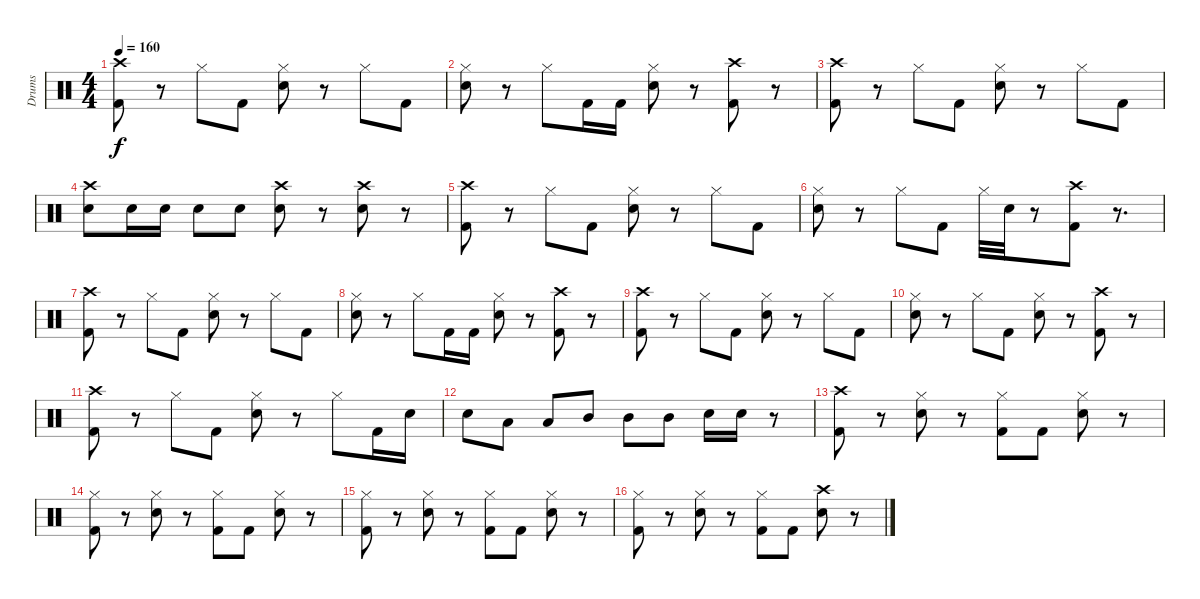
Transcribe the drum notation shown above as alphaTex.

\track ("Drums" "Drums") {instrument percussion}
\staff {score}
\articulation defaults
\ts (4 4)
\tempo 160
\clef neutral
\ks c
("Kick (hit) 2" "Crash high (hit)").8{dy f} r.8 "Hi-Hat (closed)".8 "Kick (hit) 2".8 ("Snare (hit) 2" "Hi-Hat (closed)").8 r.8 "Hi-Hat (closed)".8 "Kick (hit) 2".8 |
("Snare (hit) 2" "Hi-Hat (closed)").8 r.8 "Hi-Hat (closed)".8 "Kick (hit) 2".16 "Kick (hit) 2".16 ("Snare (hit) 2" "Hi-Hat (closed)").8 r.8 ("Crash high (hit)" "Kick (hit) 2").8 r.8 |
("Kick (hit) 2" "Crash high (hit)").8 r.8 "Hi-Hat (closed)".8 "Kick (hit) 2".8 ("Snare (hit) 2" "Hi-Hat (closed)").8 r.8 "Hi-Hat (closed)".8 "Kick (hit) 2".8 |
("Snare (hit) 2" "Crash high (hit)").8 "Snare (hit) 2".16 "Snare (hit) 2".16 "Snare (hit) 2".8 "Snare (hit) 2".8 ("Crash high (hit)" "Snare (hit) 2").8 r.8 ("Crash high (hit)" "Snare (hit) 2").8 r.8 |
("Kick (hit) 2" "Crash high (hit)").8 r.8 "Hi-Hat (closed)".8 "Kick (hit) 2".8 ("Snare (hit) 2" "Hi-Hat (closed)").8 r.8 "Hi-Hat (closed)".8 "Kick (hit) 2".8 |
("Hi-Hat (closed)" "Snare (hit) 2").8 r.8 "Hi-Hat (closed)".8 "Kick (hit) 2".8 "Hi-Hat (closed)".32 "Snare (hit) 2".32 r.8 ("Crash high (hit)" "Kick (hit) 2").8 r.8{d} |
("Kick (hit) 2" "Crash high (hit)").8 r.8 "Hi-Hat (closed)".8 "Kick (hit) 2".8 ("Snare (hit) 2" "Hi-Hat (closed)").8 r.8 "Hi-Hat (closed)".8 "Kick (hit) 2".8 |
("Snare (hit) 2" "Hi-Hat (closed)").8 r.8 "Hi-Hat (closed)".8 "Kick (hit) 2".16 "Kick (hit) 2".16 ("Snare (hit) 2" "Hi-Hat (closed)").8 r.8 ("Crash high (hit)" "Kick (hit) 2").8 r.8 |
("Kick (hit) 2" "Crash high (hit)").8 r.8 "Hi-Hat (closed)".8 "Kick (hit) 2".8 ("Snare (hit) 2" "Hi-Hat (closed)").8 r.8 "Hi-Hat (closed)".8 "Kick (hit) 2".8 |
("Snare (hit) 2" "Hi-Hat (closed)").8 r.8 "Hi-Hat (closed)".8 "Kick (hit) 2".8 ("Snare (hit) 2" "Hi-Hat (closed)").8 r.8 ("Crash high (hit)" "Kick (hit) 2").8 r.8 |
("Kick (hit) 2" "Crash high (hit)").8 r.8 "Hi-Hat (closed)".8 "Kick (hit) 2".8 ("Snare (hit) 2" "Hi-Hat (closed)").8 r.8 "Hi-Hat (closed)".8 "Kick (hit) 2".16 "Snare (hit) 2".16 |
"Snare (hit) 2".8 "Low Tom (hit)".8 "Low Tom (hit)".8 "Mid Tom (hit)".8 "Mid Tom (hit)".8 "Mid Tom (hit)".8 "Snare (hit) 2".16 "Snare (hit) 2".16 r.8 |
("Kick (hit) 2" "Crash high (hit)").8 r.8 ("Hi-Hat (closed)" "Snare (hit) 2").8 r.8 ("Kick (hit) 2" "Hi-Hat (closed)").8 "Kick (hit) 2".8 ("Snare (hit) 2" "Hi-Hat (closed)").8 r.8 |
("Kick (hit) 2" "Hi-Hat (closed)").8 r.8 ("Snare (hit) 2" "Hi-Hat (closed)").8 r.8 ("Kick (hit) 2" "Hi-Hat (closed)").8 "Kick (hit) 2".8 ("Snare (hit) 2" "Hi-Hat (closed)").8 r.8 |
("Kick (hit) 2" "Hi-Hat (closed)").8 r.8 ("Snare (hit) 2" "Hi-Hat (closed)").8 r.8 ("Kick (hit) 2" "Hi-Hat (closed)").8 "Kick (hit) 2".8 ("Snare (hit) 2" "Hi-Hat (closed)").8 r.8 |
("Kick (hit) 2" "Hi-Hat (closed)").8 r.8 ("Snare (hit) 2" "Hi-Hat (closed)").8 r.8 ("Kick (hit) 2" "Hi-Hat (closed)").8 "Kick (hit) 2".8 ("Crash high (hit)" "Snare (hit) 2").8 r.8
